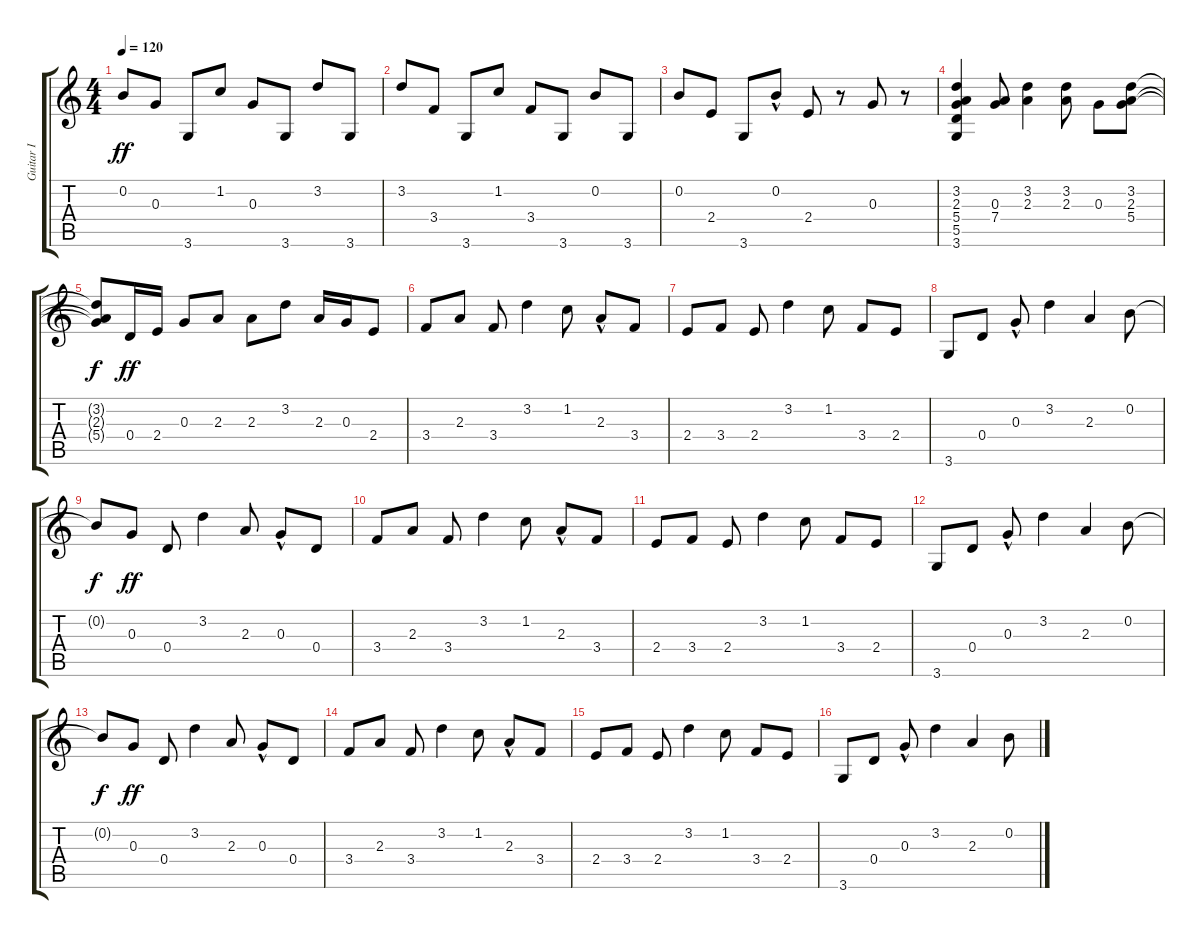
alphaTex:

\track ("Guitar I" "Guitar I") {instrument acousticguitarsteel}
\staff {score tabs}
\tuning (E4 B3 G3 D3 A2 E2) {hide}
\ts (4 4)
\tempo 120
\clef g2
\ks c
0.2.8{dy ff instrument acousticguitarsteel} 0.3.8 3.6.8 1.2.8 0.3.8 3.6.8 3.2.8 3.6.8 |
3.2.8 3.4.8 3.6.8 1.2.8 3.4.8 3.6.8 0.2.8 3.6.8 |
0.2.8 2.4.8 3.6.8 0.2{hac}.8 2.4.8 r.8 0.3.8 r.8 |
(3.2 2.3 5.4 5.5 3.6).4 (0.3 7.4).8 (3.2 2.3).4 (3.2 2.3).8 0.3.8 (3.2 2.3 5.4).8 |
(3.2{t} 2.3{t} 5.4{t}).8{dy f} 0.4.16{dy ff} 2.4.16 0.3.8 2.3.8 2.3.8 3.2.8 2.3.16 0.3.16 2.4.8 |
3.4.8 2.3.8 3.4.8 3.2.4 1.2.8 2.3{hac}.8 3.4.8 |
2.4.8 3.4.8 2.4.8 3.2.4 1.2.8 3.4.8 2.4.8 |
3.6.8 0.4.8 0.3{hac}.8 3.2.4 2.3.4 0.2.8 |
0.2{t}.8{dy f} 0.3.8{dy ff} 0.4.8 3.2.4 2.3.8 0.3{hac}.8 0.4.8 |
3.4.8 2.3.8 3.4.8 3.2.4 1.2.8 2.3{hac}.8 3.4.8 |
2.4.8 3.4.8 2.4.8 3.2.4 1.2.8 3.4.8 2.4.8 |
3.6.8 0.4.8 0.3{hac}.8 3.2.4 2.3.4 0.2.8 |
0.2{t}.8{dy f} 0.3.8{dy ff} 0.4.8 3.2.4 2.3.8 0.3{hac}.8 0.4.8 |
3.4.8 2.3.8 3.4.8 3.2.4 1.2.8 2.3{hac}.8 3.4.8 |
2.4.8 3.4.8 2.4.8 3.2.4 1.2.8 3.4.8 2.4.8 |
3.6.8 0.4.8 0.3{hac}.8 3.2.4 2.3.4 0.2.8
